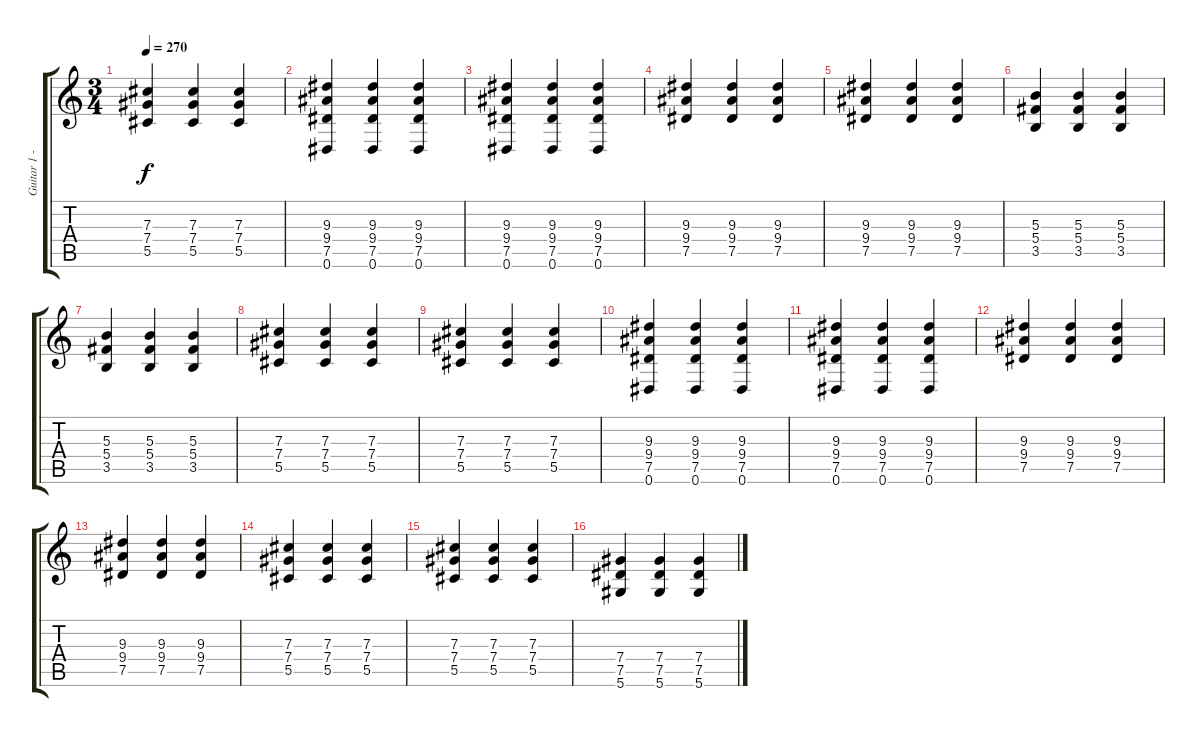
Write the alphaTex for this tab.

\track ("Guitar 1 - Jade" "Guitar 1 -") {instrument overdrivenguitar}
\staff {score tabs}
\tuning (Eb4 Bb3 Gb3 Db3 Ab2 Eb2) {hide}
\ts (3 4)
\tempo 270
\clef g2
\ks c
(7.3 7.4 5.5).4{dy f} (7.3 7.4 5.5).4 (7.3 7.4 5.5).4 |
(9.3 9.4 7.5 0.6).4 (9.3 9.4 7.5 0.6).4 (9.3 9.4 7.5 0.6).4 |
(9.3 9.4 7.5 0.6).4 (9.3 9.4 7.5 0.6).4 (9.3 9.4 7.5 0.6).4 |
(9.3 9.4 7.5).4 (9.3 9.4 7.5).4 (9.3 9.4 7.5).4 |
(9.3 9.4 7.5).4 (9.3 9.4 7.5).4 (9.3 9.4 7.5).4 |
(5.3 5.4 3.5).4 (5.3 5.4 3.5).4 (5.3 5.4 3.5).4 |
(5.3 5.4 3.5).4 (5.3 5.4 3.5).4 (5.3 5.4 3.5).4 |
(7.3 7.4 5.5).4 (7.3 7.4 5.5).4 (7.3 7.4 5.5).4 |
(7.3 7.4 5.5).4 (7.3 7.4 5.5).4 (7.3 7.4 5.5).4 |
(9.3 9.4 7.5 0.6).4 (9.3 9.4 7.5 0.6).4 (9.3 9.4 7.5 0.6).4 |
(9.3 9.4 7.5 0.6).4 (9.3 9.4 7.5 0.6).4 (9.3 9.4 7.5 0.6).4 |
(9.3 9.4 7.5).4 (9.3 9.4 7.5).4 (9.3 9.4 7.5).4 |
(9.3 9.4 7.5).4 (9.3 9.4 7.5).4 (9.3 9.4 7.5).4 |
(7.3 7.4 5.5).4 (7.3 7.4 5.5).4 (7.3 7.4 5.5).4 |
(7.3 7.4 5.5).4 (7.3 7.4 5.5).4 (7.3 7.4 5.5).4 |
(7.4 7.5 5.6).4 (7.4 7.5 5.6).4 (7.4 7.5 5.6).4
